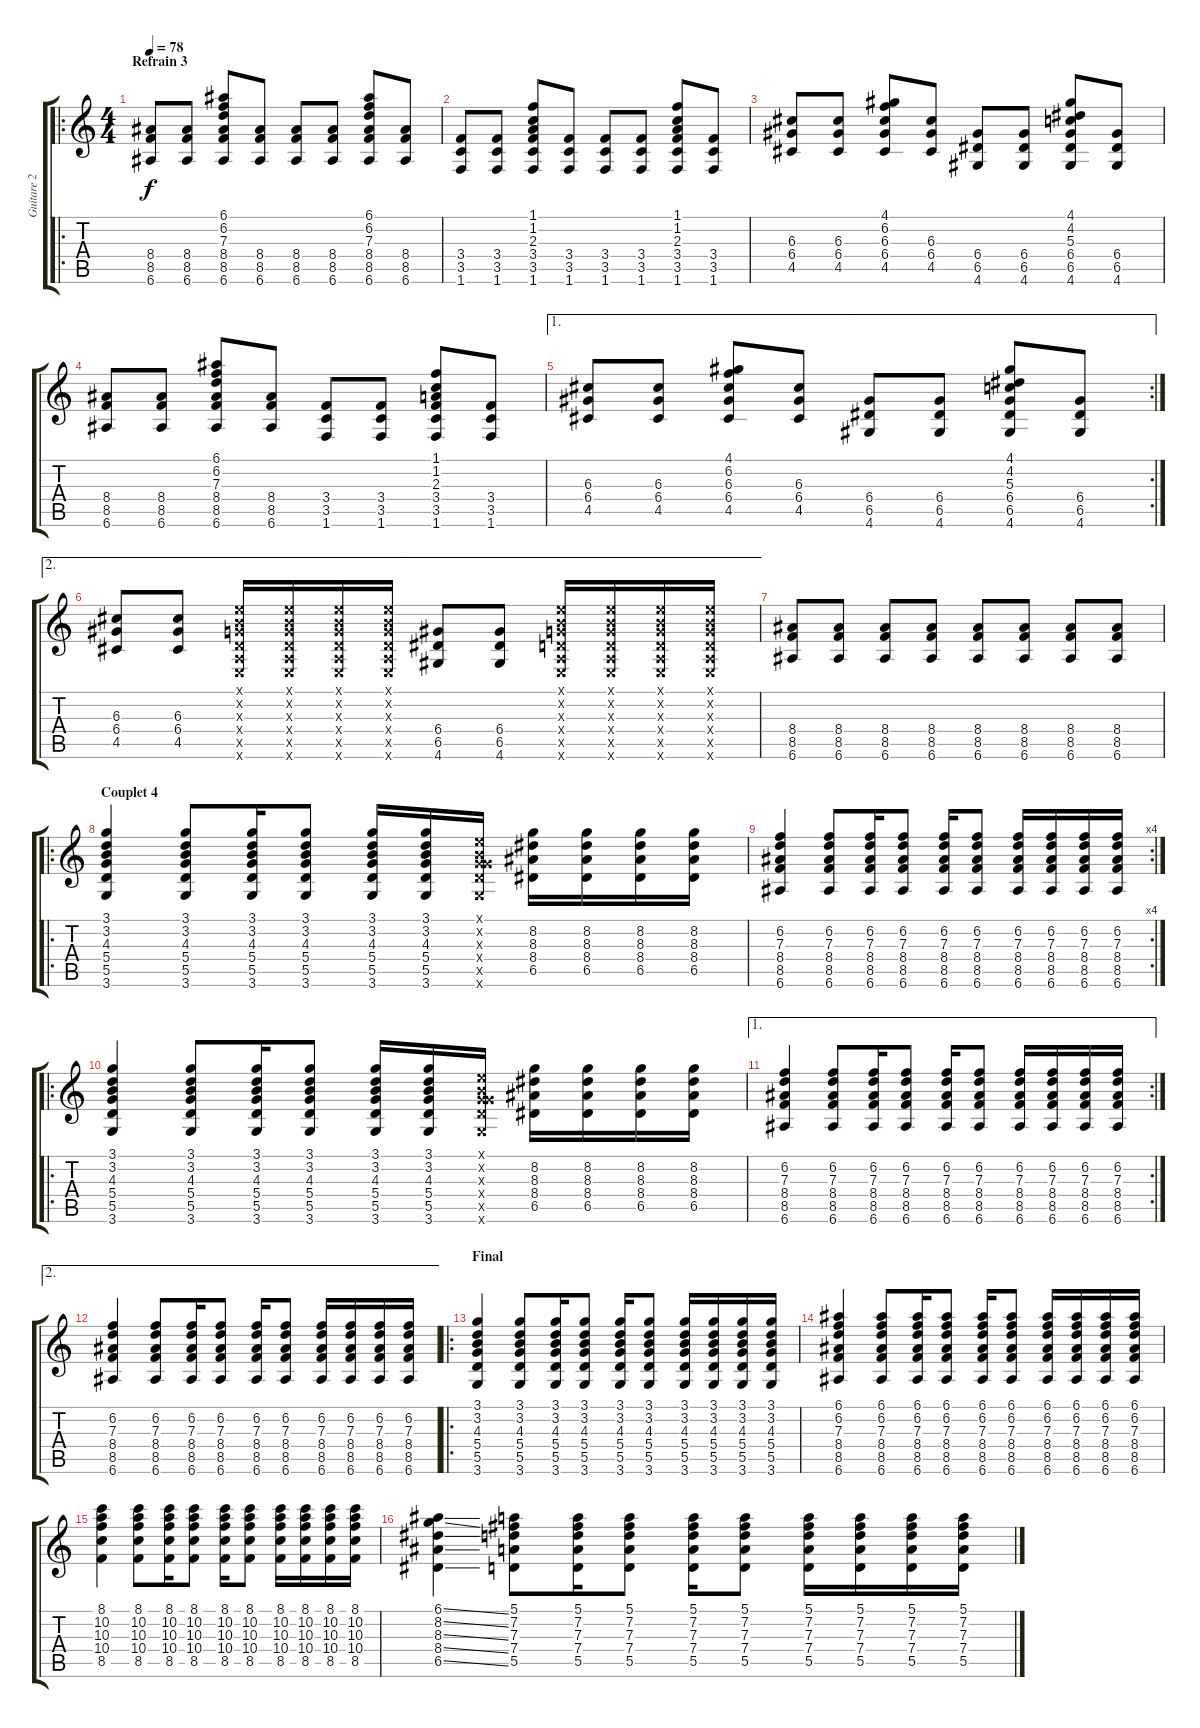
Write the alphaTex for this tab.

\track ("Guitare 2" "Guitare 2") {instrument electricguitarclean}
\staff {score tabs}
\tuning (E4 B3 G3 D3 A2 E2) {hide}
\ro
\ts (4 4)
\section ("" "Refrain 3")
\tempo 78
\clef g2
\ks c
(8.4 8.5 6.6).8{dy f instrument distortionguitar} (8.4 8.5 6.6).8 (6.1 6.2 7.3 8.4 8.5 6.6).8 (8.4 8.5 6.6).8 (8.4 8.5 6.6).8 (8.4 8.5 6.6).8 (6.1 6.2 7.3 8.4 8.5 6.6).8 (8.4 8.5 6.6).8 |
(3.4 3.5 1.6).8 (3.4 3.5 1.6).8 (1.1 1.2 2.3 3.4 3.5 1.6).8 (3.4 3.5 1.6).8 (3.4 3.5 1.6).8 (3.4 3.5 1.6).8 (1.1 1.2 2.3 3.4 3.5 1.6).8 (3.4 3.5 1.6).8 |
(6.3 6.4 4.5).8 (6.3 6.4 4.5).8 (4.1 6.2 6.3 6.4 4.5).8 (6.3 6.4 4.5).8 (6.4 6.5 4.6).8 (6.4 6.5 4.6).8 (4.1 4.2 5.3 6.4 6.5 4.6).8 (6.4 6.5 4.6).8 |
(8.4 8.5 6.6).8 (8.4 8.5 6.6).8 (6.1 6.2 7.3 8.4 8.5 6.6).8 (8.4 8.5 6.6).8 (3.4 3.5 1.6).8 (3.4 3.5 1.6).8 (1.1 1.2 2.3 3.4 3.5 1.6).8 (3.4 3.5 1.6).8 |
\ae 1
\rc 2
(6.3 6.4 4.5).8 (6.3 6.4 4.5).8 (4.1 6.2 6.3 6.4 4.5).8 (6.3 6.4 4.5).8 (6.4 6.5 4.6).8 (6.4 6.5 4.6).8 (4.1 4.2 5.3 6.4 6.5 4.6).8 (6.4 6.5 4.6).8 |
\ae 2
(6.3 6.4 4.5).8 (6.3 6.4 4.5).8 (0.1{x} 0.2{x} 0.3{x} 0.4{x} 0.5{x} 0.6{x}).16 (0.1{x} 0.2{x} 0.3{x} 0.4{x} 0.5{x} 0.6{x}).16 (0.1{x} 0.2{x} 0.3{x} 0.4{x} 0.5{x} 0.6{x}).16 (0.1{x} 0.2{x} 0.3{x} 0.4{x} 0.5{x} 0.6{x}).16 (6.4 6.5 4.6).8 (6.4 6.5 4.6).8 (0.1{x} 0.2{x} 0.3{x} 0.4{x} 0.5{x} 0.6{x}).16 (0.1{x} 0.2{x} 0.3{x} 0.4{x} 0.5{x} 0.6{x}).16 (0.1{x} 0.2{x} 0.3{x} 0.4{x} 0.5{x} 0.6{x}).16 (0.1{x} 0.2{x} 0.3{x} 0.4{x} 0.5{x} 0.6{x}).16 |
(8.4 8.5 6.6).8 (8.4 8.5 6.6).8 (8.4 8.5 6.6).8 (8.4 8.5 6.6).8 (8.4 8.5 6.6).8 (8.4 8.5 6.6).8 (8.4 8.5 6.6).8 (8.4 8.5 6.6).8 |
\ro
\section ("" "Couplet 4")
(3.1 3.2 4.3 5.4 5.5 3.6).4{instrument electricguitarclean} (3.1 3.2 4.3 5.4 5.5 3.6).8 (3.1 3.2 4.3 5.4 5.5 3.6).16 (3.1 3.2 4.3 5.4 5.5 3.6).8 (3.1 3.2 4.3 5.4 5.5 3.6).16 (3.1 3.2 4.3 5.4 5.5 3.6).16 (0.1{x} 0.2{x} 0.3{x} 5.4{x} 5.5{x} 3.6{x}).16 (8.2 8.3 8.4 6.5).16 (8.2 8.3 8.4 6.5).16 (8.2 8.3 8.4 6.5).16 (8.2 8.3 8.4 6.5).16 |
\rc 4
(6.2 7.3 8.4 8.5 6.6).4 (6.2 7.3 8.4 8.5 6.6).8 (6.2 7.3 8.4 8.5 6.6).16 (6.2 7.3 8.4 8.5 6.6).8 (6.2 7.3 8.4 8.5 6.6).16 (6.2 7.3 8.4 8.5 6.6).8 (6.2 7.3 8.4 8.5 6.6).16 (6.2 7.3 8.4 8.5 6.6).16 (6.2 7.3 8.4 8.5 6.6).16 (6.2 7.3 8.4 8.5 6.6).16 |
\ro
(3.1 3.2 4.3 5.4 5.5 3.6).4 (3.1 3.2 4.3 5.4 5.5 3.6).8 (3.1 3.2 4.3 5.4 5.5 3.6).16 (3.1 3.2 4.3 5.4 5.5 3.6).8 (3.1 3.2 4.3 5.4 5.5 3.6).16 (3.1 3.2 4.3 5.4 5.5 3.6).16 (0.1{x} 0.2{x} 0.3{x} 5.4{x} 5.5{x} 3.6{x}).16 (8.2 8.3 8.4 6.5).16 (8.2 8.3 8.4 6.5).16 (8.2 8.3 8.4 6.5).16 (8.2 8.3 8.4 6.5).16 |
\ae 1
\rc 2
(6.2 7.3 8.4 8.5 6.6).4 (6.2 7.3 8.4 8.5 6.6).8 (6.2 7.3 8.4 8.5 6.6).16 (6.2 7.3 8.4 8.5 6.6).8 (6.2 7.3 8.4 8.5 6.6).16 (6.2 7.3 8.4 8.5 6.6).8 (6.2 7.3 8.4 8.5 6.6).16 (6.2 7.3 8.4 8.5 6.6).16 (6.2 7.3 8.4 8.5 6.6).16 (6.2 7.3 8.4 8.5 6.6).16 |
\ae 2
(6.2 7.3 8.4 8.5 6.6).4 (6.2 7.3 8.4 8.5 6.6).8 (6.2 7.3 8.4 8.5 6.6).16 (6.2 7.3 8.4 8.5 6.6).8 (6.2 7.3 8.4 8.5 6.6).16 (6.2 7.3 8.4 8.5 6.6).8 (6.2 7.3 8.4 8.5 6.6).16 (6.2 7.3 8.4 8.5 6.6).16 (6.2 7.3 8.4 8.5 6.6).16 (6.2 7.3 8.4 8.5 6.6).16 |
\ro
\section ("" "Final")
(3.1 3.2 4.3 5.4 5.5 3.6).4 (3.1 3.2 4.3 5.4 5.5 3.6).8 (3.1 3.2 4.3 5.4 5.5 3.6).16 (3.1 3.2 4.3 5.4 5.5 3.6).8 (3.1 3.2 4.3 5.4 5.5 3.6).16 (3.1 3.2 4.3 5.4 5.5 3.6).8 (3.1 3.2 4.3 5.4 5.5 3.6).16 (3.1 3.2 4.3 5.4 5.5 3.6).16 (3.1 3.2 4.3 5.4 5.5 3.6).16 (3.1 3.2 4.3 5.4 5.5 3.6).16 |
(6.1 6.2 7.3 8.4 8.5 6.6).4 (6.1 6.2 7.3 8.4 8.5 6.6).8 (6.1 6.2 7.3 8.4 8.5 6.6).16 (6.1 6.2 7.3 8.4 8.5 6.6).8 (6.1 6.2 7.3 8.4 8.5 6.6).16 (6.1 6.2 7.3 8.4 8.5 6.6).8 (6.1 6.2 7.3 8.4 8.5 6.6).16 (6.1 6.2 7.3 8.4 8.5 6.6).16 (6.1 6.2 7.3 8.4 8.5 6.6).16 (6.1 6.2 7.3 8.4 8.5 6.6).16 |
(8.1 10.2 10.3 10.4 8.5).4 (8.1 10.2 10.3 10.4 8.5).8 (8.1 10.2 10.3 10.4 8.5).16 (8.1 10.2 10.3 10.4 8.5).8 (8.1 10.2 10.3 10.4 8.5).16 (8.1 10.2 10.3 10.4 8.5).8 (8.1 10.2 10.3 10.4 8.5).16 (8.1 10.2 10.3 10.4 8.5).16 (8.1 10.2 10.3 10.4 8.5).16 (8.1 10.2 10.3 10.4 8.5).16 |
(6.1{ss} 8.2{ss} 8.3{ss} 8.4{ss} 6.5{ss}).4 (5.1 7.2 7.3 7.4 5.5).8 (5.1 7.2 7.3 7.4 5.5).16 (5.1 7.2 7.3 7.4 5.5).8 (5.1 7.2 7.3 7.4 5.5).16 (5.1 7.2 7.3 7.4 5.5).8 (5.1 7.2 7.3 7.4 5.5).16 (5.1 7.2 7.3 7.4 5.5).16 (5.1 7.2 7.3 7.4 5.5).16 (5.1 7.2 7.3 7.4 5.5).16
